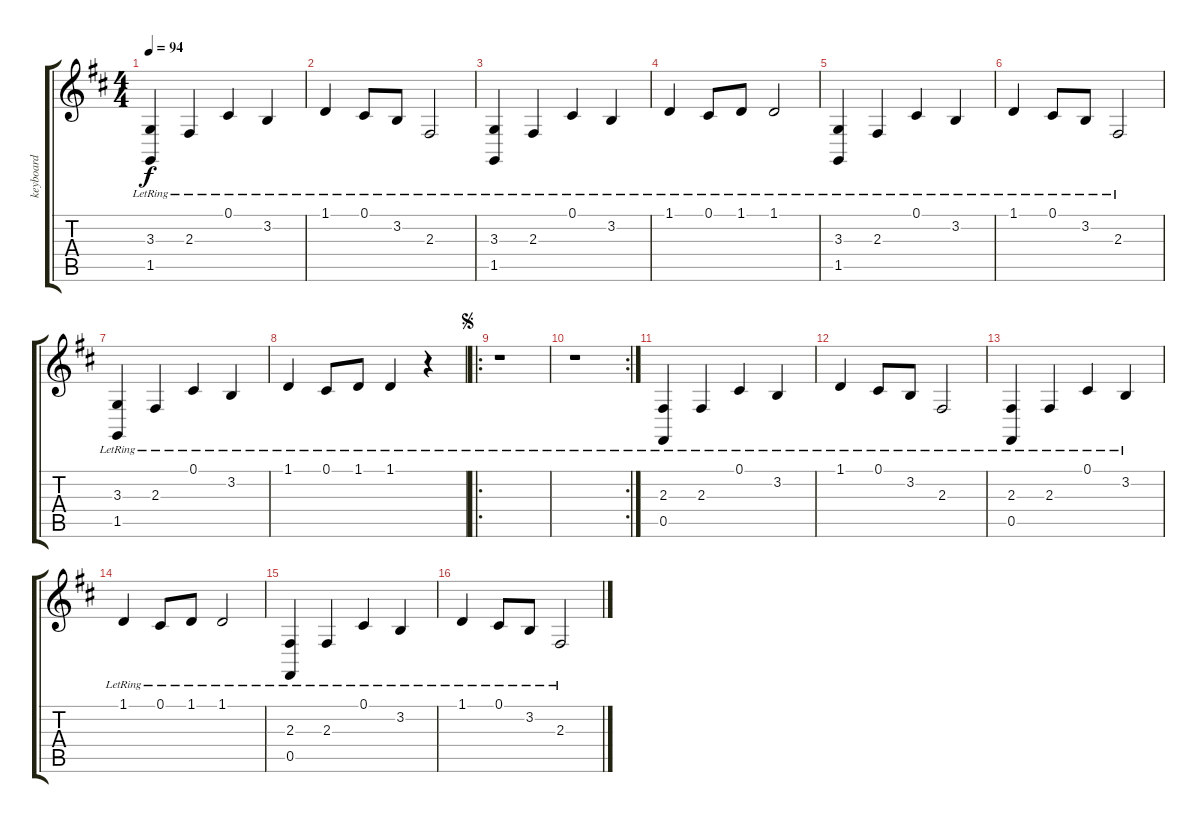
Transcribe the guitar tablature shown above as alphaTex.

\track ("keyboard" "keyboard") {instrument acousticgrandpiano}
\staff {score tabs}
\tuning (Db4 Ab3 E3 B2 Gb2 B1) {hide}
\ts (4 4)
\tempo 94
\clef g2
\ks d
(3.3{lr} 1.5{lr}).4{dy f instrument acousticgrandpiano} 2.3{lr}.4 0.1{lr}.4 3.2{lr}.4 |
1.1{lr}.4 0.1{lr}.8 3.2{lr}.8 2.3{lr}.2 |
(3.3{lr} 1.5{lr}).4 2.3{lr}.4 0.1{lr}.4 3.2{lr}.4 |
1.1{lr}.4 0.1{lr}.8 1.1{lr}.8 1.1{lr}.2 |
(3.3{lr} 1.5{lr}).4 2.3{lr}.4 0.1{lr}.4 3.2{lr}.4 |
1.1{lr}.4 0.1{lr}.8 3.2{lr}.8 2.3{lr}.2 |
(3.3{lr} 1.5{lr}).4 2.3{lr}.4 0.1{lr}.4 3.2{lr}.4 |
1.1{lr}.4 0.1{lr}.8 1.1{lr}.8 1.1{lr}.4 r.4 |
\ro
\jump segno
r.1 |
\rc 2
r.1 |
(2.3{lr} 0.5{lr}).4 2.3{lr}.4 0.1{lr}.4 3.2{lr}.4 |
1.1{lr}.4 0.1{lr}.8 3.2{lr}.8 2.3{lr}.2 |
(2.3{lr} 0.5{lr}).4 2.3{lr}.4 0.1{lr}.4 3.2{lr}.4 |
1.1{lr}.4 0.1{lr}.8 1.1{lr}.8 1.1{lr}.2 |
(2.3{lr} 0.5{lr}).4 2.3{lr}.4 0.1{lr}.4 3.2{lr}.4 |
1.1{lr}.4 0.1{lr}.8 3.2{lr}.8 2.3{lr}.2
